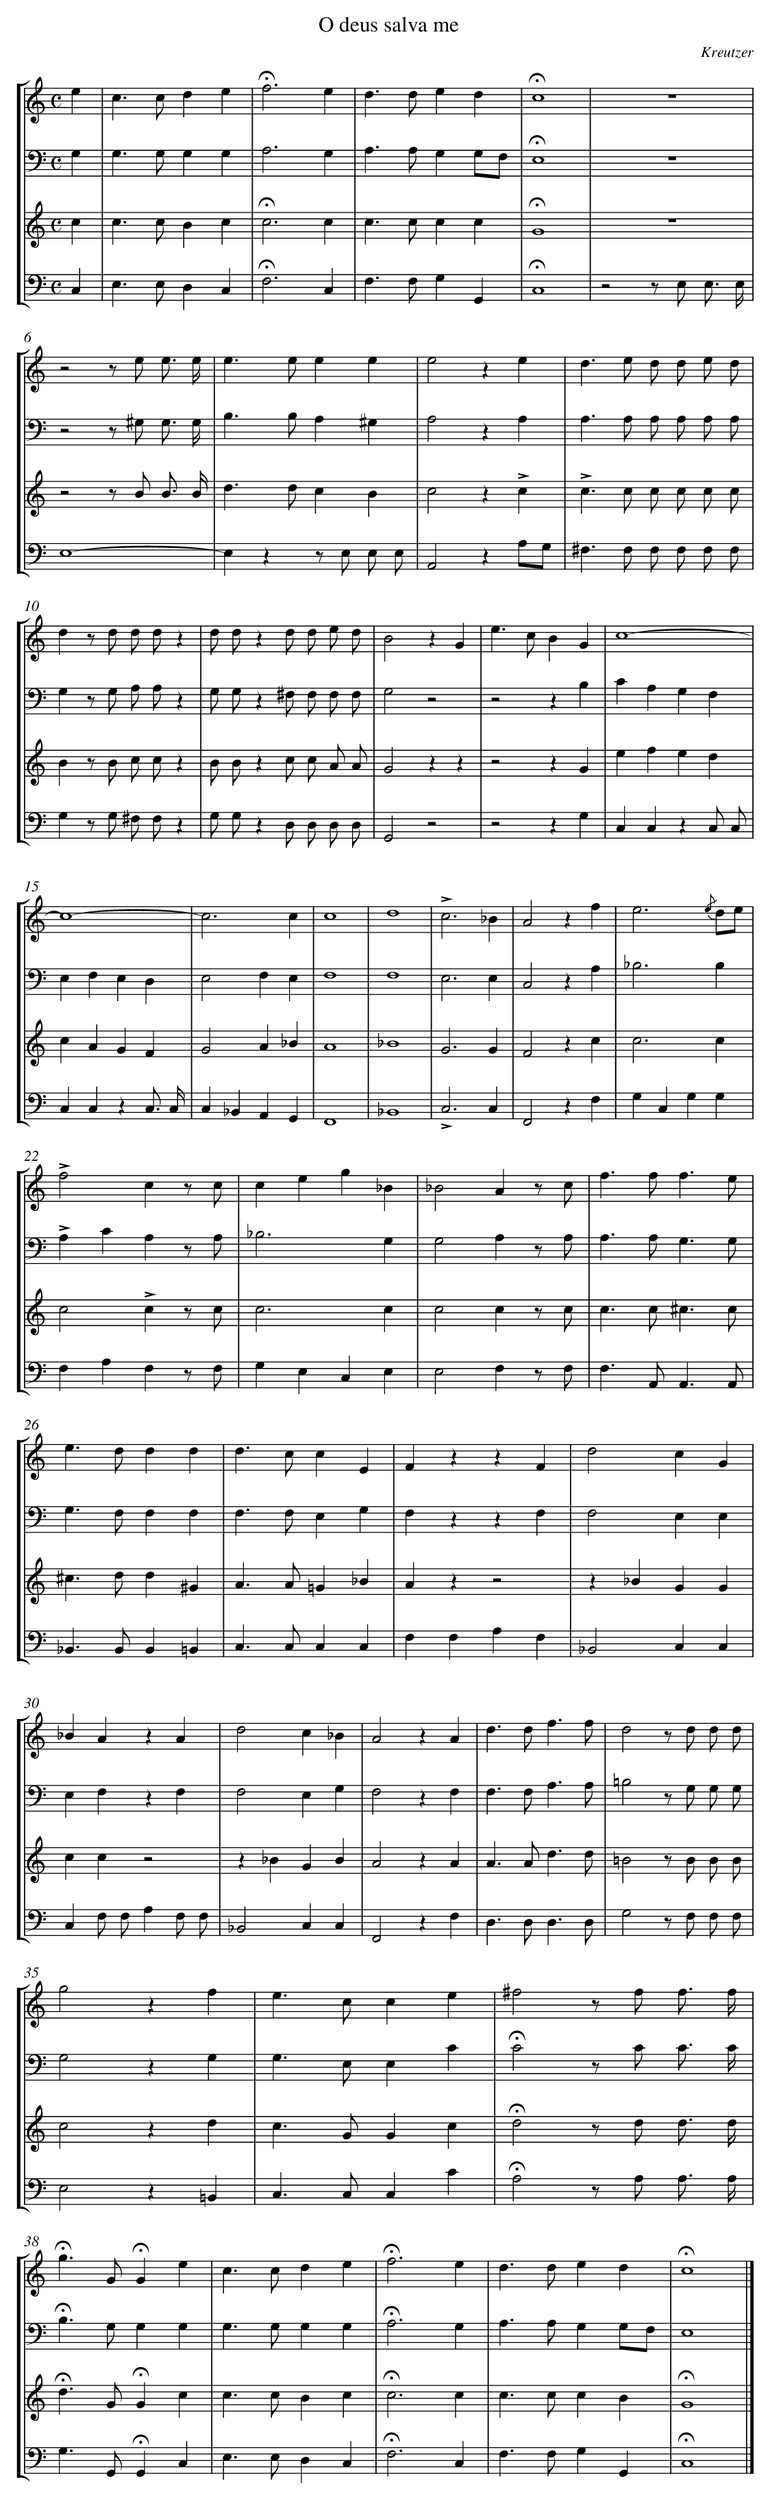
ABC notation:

X:1
T: O deus salva me
C: Kreutzer
L: 1/4
M: C
%%staves [1 2 3 4]
V: 1 clef=treble
V: 2 clef=bass
V: 3 clef=treble
V: 4 clef=bass
K: C
[V:1] e [I:setbarnb 1]|
[V:2] G, |
[V:3] c |
[V:4] C, |
[V:1] c>cde |
[V:2] G,>G,G,G, |
[V:3] c>cBc |
[V:4] E,>E,D,C, |
[V:1] !fermata!f3e |
[V:2] A,3G, |
[V:3] !fermata!c3c |
[V:4] !fermata!F,3C, |
[V:1] d>ded |
[V:2] A,>A,G,G,/F,/ |
[V:3] c>ccc |
[V:4] F,>F,G,G,, |
[V:1] !fermata!c4 |
[V:2] !fermata!E,4 |
[V:3] !fermata!G4 |
[V:4] !fermata!C,4 |
[V:1] z4 |
[V:2] z4 |
[V:3] z4 |
[V:4] z2z/ E,/ E,3// E,// |
[V:1] z2z/ e/ e3// e// |
[V:2] z2z/ ^G,/ G,3// G,// |
[V:3] z2z/ B/ B3// B// |
[V:4] E,4- |
[V:1] e>eee |
[V:2] B,>B,A,^G, |
[V:3] d>dcB |
[V:4] E,zz/ E,/ E,/ E,/ |
[V:1] e2ze |
[V:2] A,2zA, |
[V:3] c2z!accent!c |
[V:4] A,,2zA,/G,/ |
[V:1] d>e d/ d/ e/ d/ |
[V:2] A,>A, A,/ A,/ A,/ A,/ |
[V:3] !accent!c>c c/ c/ c/ c/ |
[V:4] ^F,>F, F,/ F,/ F,/ F,/ |
[V:1] dz/ d/ d/ d/z |
[V:2] G,z/ G,/ A,/ A,/z |
[V:3] Bz/ B/ c/ c/z |
[V:4] G,z/ G,/ ^F,/ F,/z |
[V:1] d/ d/zd/ d/ e/ d/ |
[V:2] G,/ G,/z^F,/ F,/ F,/ F,/ |
[V:3] B/ B/zc/ c/ A/ A/ |
[V:4] G,/ G,/zD,/ D,/ D,/ D,/ |
[V:1] B2zG |
[V:2] G,2z2 |
[V:3] G2zz |
[V:4] G,,2z2 |
[V:1] e>cBG |
[V:2] z2zB, |
[V:3] z2zG |
[V:4] z2zG, |
[V:1] c4- |
[V:2] CA,G,F, |
[V:3] efed |
[V:4] C,C,zC,/ C,/ |
[V:1] c4- |
[V:2] E,F,E,D, |
[V:3] cAGF |
[V:4] C,C,zC,3// C,// |
[V:1] c3c |
[V:2] E,2F,E, |
[V:3] G2A_B |
[V:4] C,_B,,A,,G,, |
[V:1] c4 |
[V:2] F,4 |
[V:3] A4 |
[V:4] F,,4 |
[V:1] d4 |
[V:2] F,4 |
[V:3] _B4 |
[V:4] _B,,4 |
[V:1] !accent!c3_B |
[V:2] E,3E, |
[V:3] G3G |
[V:4] !accent!C,3C, |
[V:1] A2zf |
[V:2] C,2zA, |
[V:3] F2zc |
[V:4] F,,2zF, |
[V:1] e3{/e} d/e/ |
[V:2] _B,3B, |
[V:3] c3c |
[V:4] G,C,G,G, |
[V:1] !accent!f2cz/ c/ |
[V:2] !accent!A,CA,z/ A,/ |
[V:3] c2!accent!cz/ c/ |
[V:4] F,A,F,z/ F,/ |
[V:1] ceg_B |
[V:2] _B,3G, |
[V:3] c3c |
[V:4] G,E,C,E, |
[V:1] _B2Az/ c/ |
[V:2] G,2A,z/ A,/ |
[V:3] c2cz/ c/ |
[V:4] E,2F,z/ F,/ |
[V:1] f>ff3/e/ |
[V:2] A,>A,G,3/G,/ |
[V:3] c>c^c3/c/ |
[V:4] F,>A,,A,,3/A,,/ |
[V:1] e>ddd |
[V:2] G,>F,F,F, |
[V:3] ^c>dd^G |
[V:4] _B,,>B,,B,,=B,, |
[V:1] d>ccE |
[V:2] F,>F,E,G, |
[V:3] A>A=G_B |
[V:4] C,>C,C,C, |
[V:1] FzzF |
[V:2] F,zzF, |
[V:3] Azz2 |
[V:4] F,F,A,F, |
[V:1] d2cG |
[V:2] F,2E,E, |
[V:3] z_BGG |
[V:4] _B,,2C,C, |
[V:1] _BAzA |
[V:2] E,F,zF, |
[V:3] ccz2 |
[V:4] C,F,/ F,/A,F,/ F,/ |
[V:1] d2c_B |
[V:2] F,2E,G, |
[V:3] z_BGB |
[V:4] _B,,2C,C, |
[V:1] A2zA |
[V:2] F,2zF, |
[V:3] A2zA |
[V:4] F,,2zF, |
[V:1] d>df3/f/ |
[V:2] F,>F,A,3/A,/ |
[V:3] A>Ad3/d/ |
[V:4] D,>D,D,3/D,/ |
[V:1] d2z/ d/ d/ d/ |
[V:2] =B,2z/ G,/ G,/ G,/ |
[V:3] =B2z/ B/ B/ B/ |
[V:4] G,2z/ F,/ F,/ F,/ |
[V:1] g2zf |
[V:2] G,2zG, |
[V:3] c2zd |
[V:4] E,2z=B,, |
[V:1] e>cce |
[V:2] G,>E,E,C |
[V:3] c>GGc |
[V:4] C,>C,C,C |
[V:1] ^f2z/ f/ f3// f// |
[V:2] !fermata!C2z/ C/ C3// C// |
[V:3] !fermata!d2z/ d/ d3// d// |
[V:4] !fermata!A,2z/ A,/ A,3// A,// |
[V:1] !fermata!g>G!fermata!Ge |
[V:2] !fermata!B,>G,G,G, |
[V:3] !fermata!d>G!fermata!Gc |
[V:4] G,>G,,!fermata!G,,C, |
[V:1] c>cde |
[V:2] G,>G,G,G, |
[V:3] c>cBc |
[V:4] E,>E,D,C, |
[V:1] !fermata!f3e |
[V:2] !fermata!A,3G, |
[V:3] !fermata!c3c |
[V:4] !fermata!F,3C, |
[V:1] d>ded |
[V:2] A,>A,G,G,/F,/ |
[V:3] c>ccB |
[V:4] F,>F,G,G,, |
[V:1] !fermata!c4 |]
[V:2] E,4 |]
[V:3] !fermata!G4 |]
[V:4] !fermata!C,4 |]
